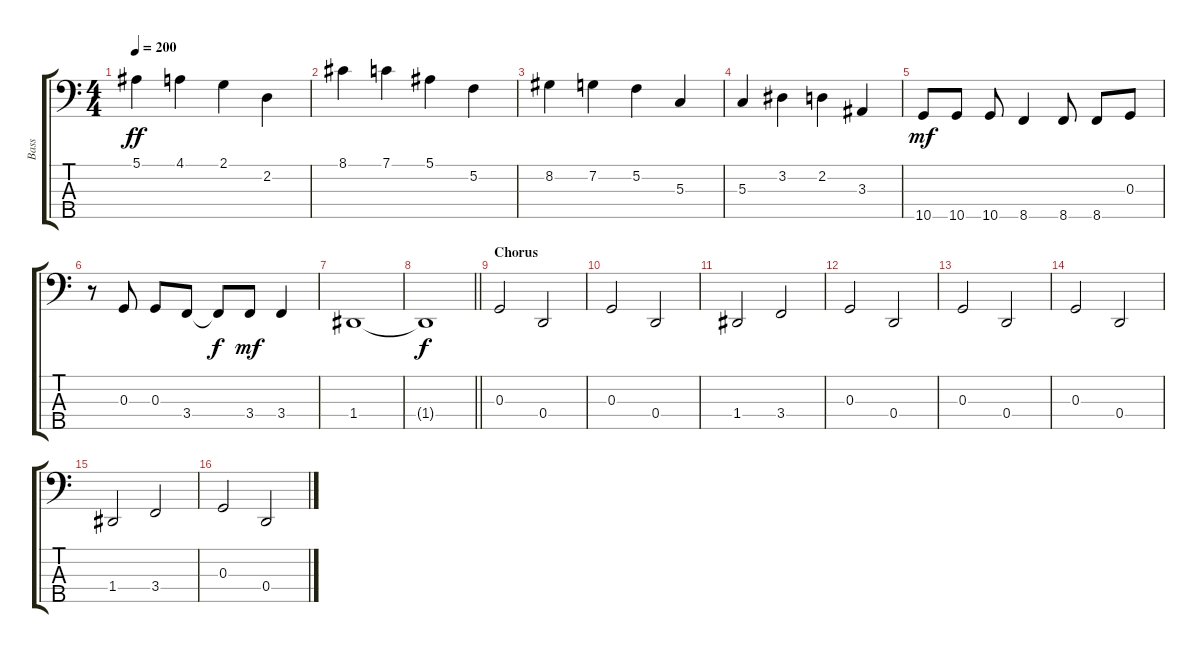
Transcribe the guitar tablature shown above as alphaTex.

\track ("Bass" "Bass") {instrument electricbasspick}
\staff {score tabs}
\tuning (F2 C2 G1 D1 A0) {hide}
\ts (4 4)
\tempo 200
\clef f4
\ks c
5.1.4{dy ff} 4.1.4 2.1.4 2.2.4 |
8.1.4 7.1.4 5.1.4 5.2.4 |
8.2.4 7.2.4 5.2.4 5.3.4 |
5.3.4 3.2.4 2.2.4 3.3.4 |
10.5.8{dy mf} 10.5.8 10.5.8 8.5.4 8.5.8 8.5.8 0.3.8 |
r.8 0.3.8 0.3.8 3.4.8 3.4{t}.8{dy f} 3.4.8{dy mf} 3.4.4 |
1.4.1 |
\barLineRight lightlight
1.4{t}.1{dy f} |
\section ("" "Chorus")
0.3.2 0.4.2 |
0.3.2 0.4.2 |
1.4.2 3.4.2 |
0.3.2 0.4.2 |
0.3.2 0.4.2 |
0.3.2 0.4.2 |
1.4.2 3.4.2 |
0.3.2 0.4.2
